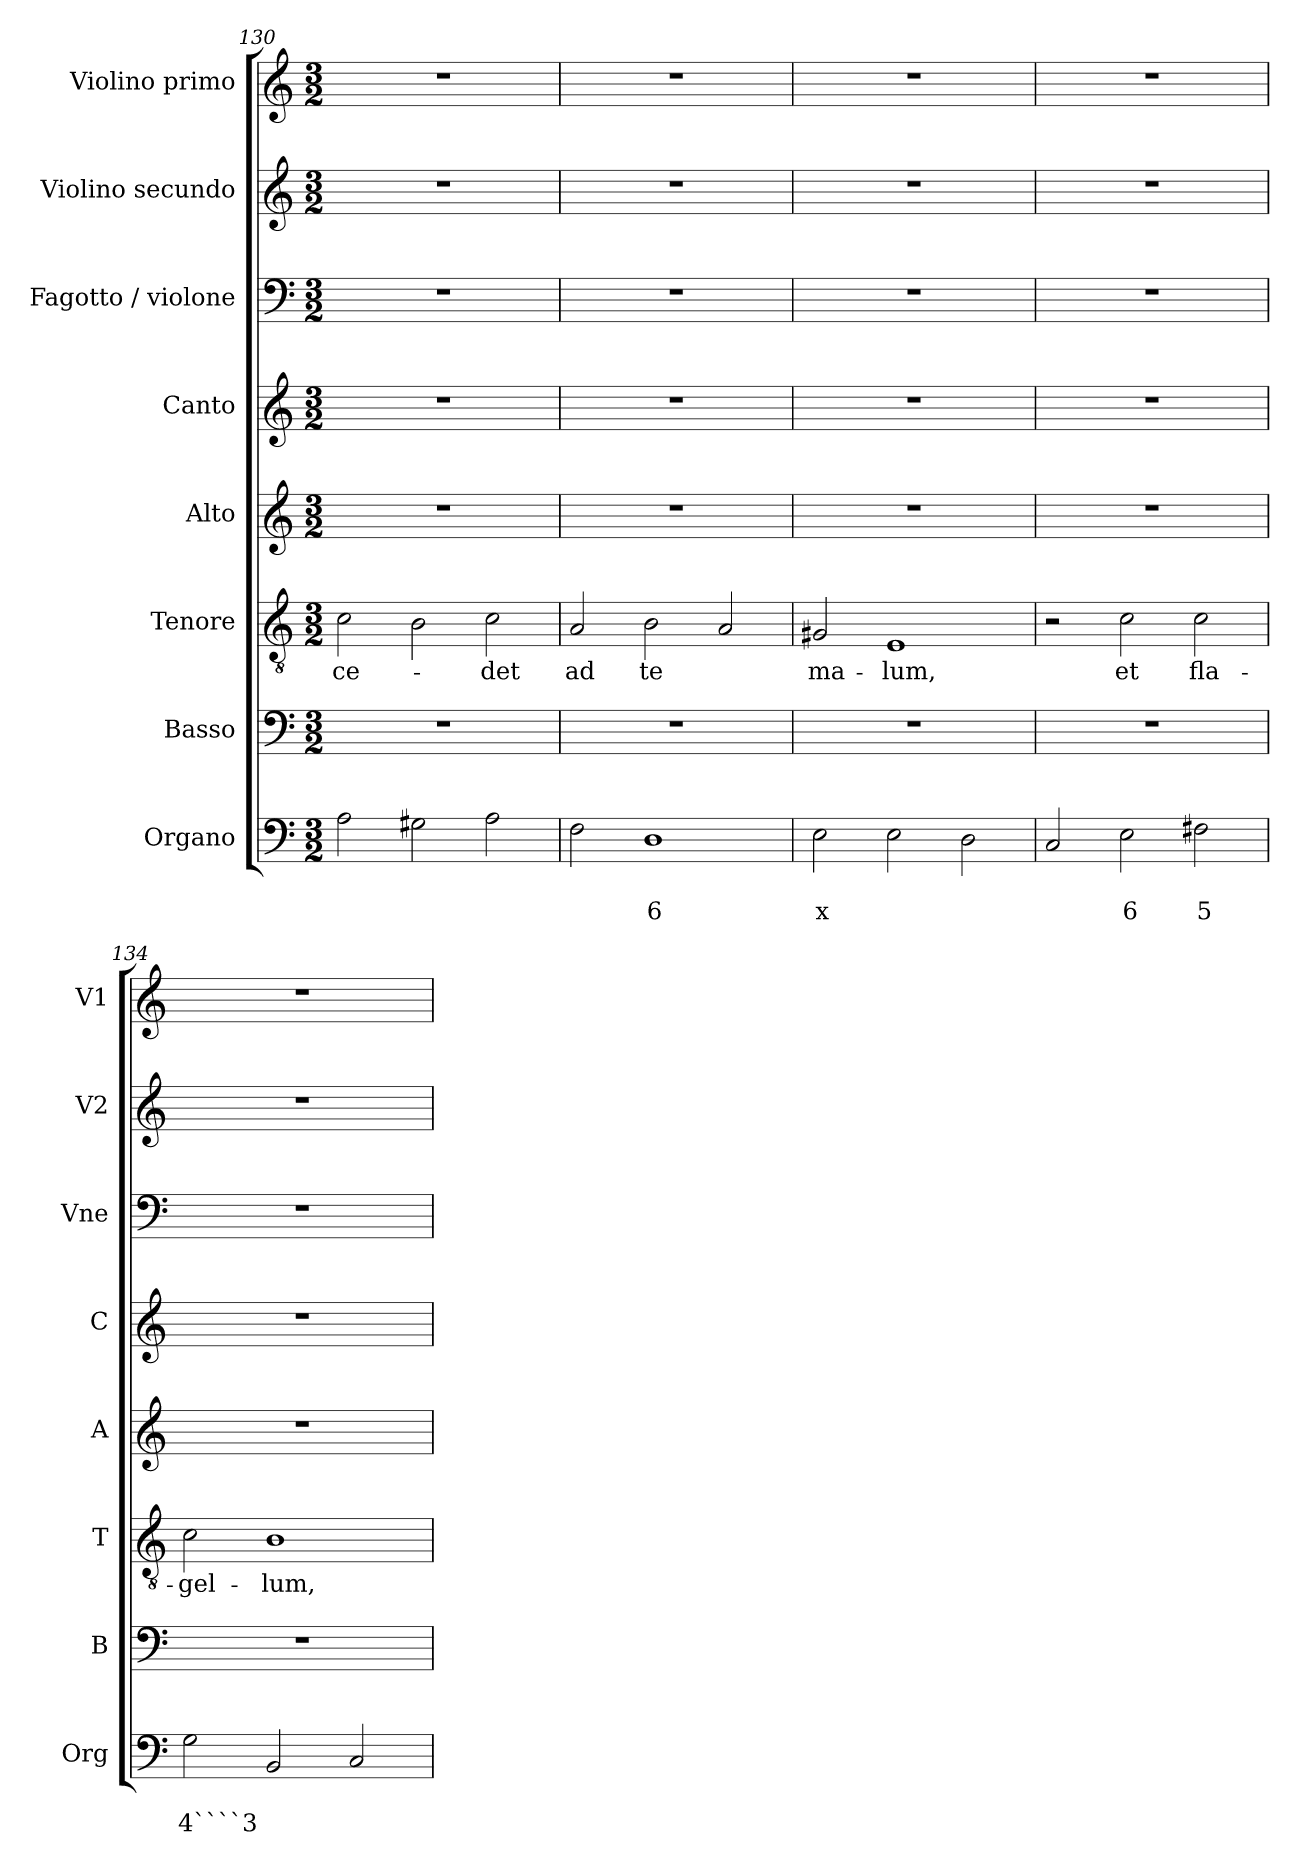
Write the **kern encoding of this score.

**kern	**text	**text	**kern	**kern	**text	**kern	**kern	**kern	**kern	**kern
*part8	*part8	*part8	*part7	*part6	*part6	*part5	*part4	*part3	*part2	*part1
*staff8	*staff8	*staff8	*staff7	*staff6	*staff6	*staff5	*staff4	*staff3	*staff2	*staff1
*I"Organo	*	*	*I"Basso	*I"Tenore	*	*I"Alto	*I"Canto	*I"Fagotto / violone	*I"Violino secundo	*I"Violino primo
*I'Org	*	*	*I'B	*I'T	*	*I'A	*I'C	*I'Vne	*I'V2	*I'V1
*clefF4	*	*	*clefF4	*clefGv2	*	*clefG2	*clefG2	*clefF4	*clefG2	*clefG2
*k[]	*	*	*k[]	*k[]	*	*k[]	*k[]	*k[]	*k[]	*k[]
*C:	*	*	*C:	*C:	*	*C:	*C:	*C:	*C:	*C:
*M3/2	*	*	*M3/2	*M3/2	*	*M3/2	*M3/2	*M3/2	*M3/2	*M3/2
=130	=130	=130	=130	=130	=130	=130	=130	=130	=130	=130
!	!	!	!	!	!LO:LY:b	!	!	!	!	!
2A\	.	.	1.r	2c\	-ce-	1.r	1.r	1.r	1.r	1.r
2G#X\	.	.	.	2B\	.	.	.	.	.	.
!	!	!	!	!	!LO:LY:b	!	!	!	!	!
2A\	.	.	.	2c\	-det	.	.	.	.	.
=131	=131	=131	=131	=131	=131	=131	=131	=131	=131	=131
!	!	!	!	!	!LO:LY:b	!	!	!	!	!
2F\	.	.	1.r	2A/	ad	1.r	1.r	1.r	1.r	1.r
!	!	!LO:LY:b	!	!	!LO:LY:b	!	!	!	!	!
1D	.	6	.	2B\	te	.	.	.	.	.
.	.	.	.	2A/	.	.	.	.	.	.
=132	=132	=132	=132	=132	=132	=132	=132	=132	=132	=132
!	!	!LO:LY:b	!	!	!LO:LY:b	!	!	!	!	!
2E\	.	x	1.r	2G#X/	ma-	1.r	1.r	1.r	1.r	1.r
!	!	!	!	!	!LO:LY:b	!	!	!	!	!
2E\	.	.	.	1E	-lum,	.	.	.	.	.
2D\	.	.	.	.	.	.	.	.	.	.
!!LO:LB:g=z
=133	=133	=133	=133	=133	=133	=133	=133	=133	=133	=133
2C/	.	.	1.r	2r	.	1.r	1.r	1.r	1.r	1.r
!	!	!LO:LY:b	!	!	!LO:LY:b	!	!	!	!	!
2E\	.	6	.	2c\	et	.	.	.	.	.
!	!	!LO:LY:b	!	!	!LO:LY:b	!	!	!	!	!
2F#X\	.	5	.	2c\	fla-	.	.	.	.	.
=134	=134	=134	=134	=134	=134	=134	=134	=134	=134	=134
!	!	!LO:LY:b	!	!	!LO:LY:b	!	!	!	!	!
2G\	.	4````3	1.r	2c\	-gel-	1.r	1.r	1.r	1.r	1.r
!	!	!	!	!	!LO:LY:b	!	!	!	!	!
2BB/	.	.	.	1B	-lum,	.	.	.	.	.
2C/	.	.	.	.	.	.	.	.	.	.
=	=	=	=	=	=	=	=	=	=	=
*-	*-	*-	*-	*-	*-	*-	*-	*-	*-	*-
